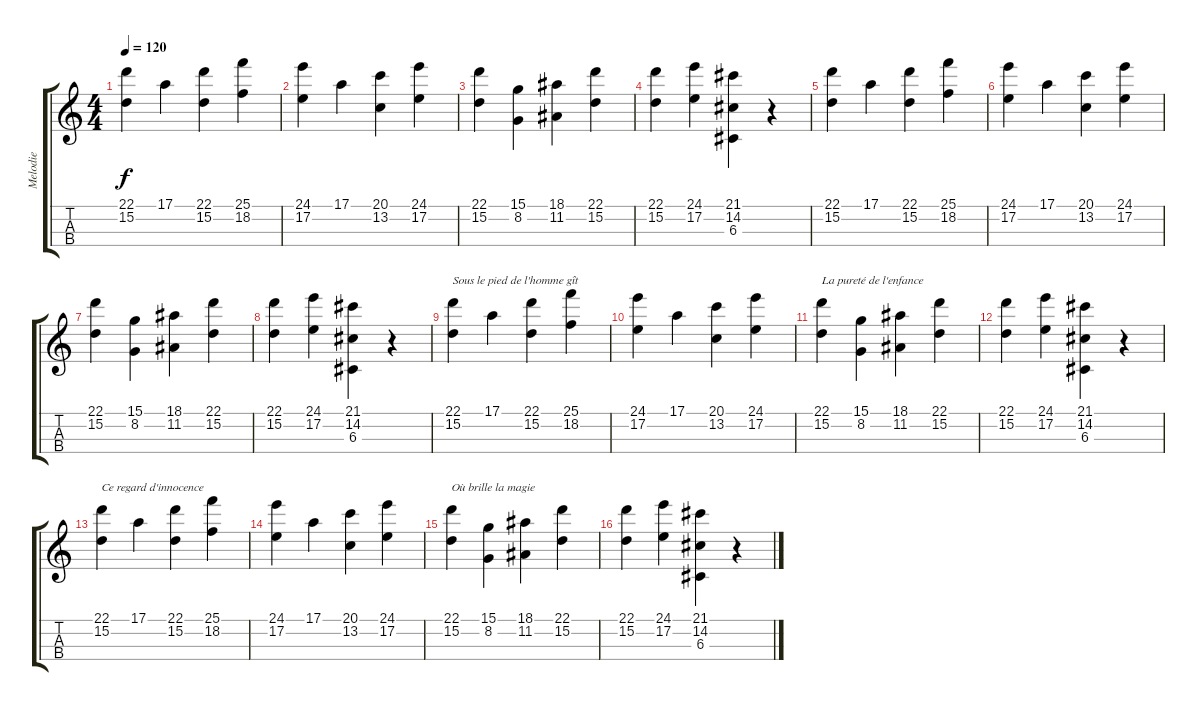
\track ("Melodie" "Melodie") {instrument vibraphone}
\staff {score tabs}
\tuning (E4 B3 G3 D3) {hide}
\ts (4 4)
\tempo 120
\clef g2
\ks c
(22.1 15.2).4{dy f} 17.1.4 (22.1 15.2).4 (25.1 18.2).4 |
(24.1 17.2).4 17.1.4 (20.1 13.2).4 (24.1 17.2).4 |
(22.1 15.2).4 (15.1 8.2).4 (18.1 11.2).4 (22.1 15.2).4 |
(22.1 15.2).4 (24.1 17.2).4 (21.1 14.2 6.3).4 r.4 |
(22.1 15.2).4 17.1.4 (22.1 15.2).4 (25.1 18.2).4 |
(24.1 17.2).4 17.1.4 (20.1 13.2).4 (24.1 17.2).4 |
(22.1 15.2).4 (15.1 8.2).4 (18.1 11.2).4 (22.1 15.2).4 |
(22.1 15.2).4 (24.1 17.2).4 (21.1 14.2 6.3).4 r.4 |
(22.1 15.2).4{txt "Sous le pied de l'homme gît"} 17.1.4 (22.1 15.2).4 (25.1 18.2).4 |
(24.1 17.2).4 17.1.4 (20.1 13.2).4 (24.1 17.2).4 |
(22.1 15.2).4{txt "La pureté de l'enfance"} (15.1 8.2).4 (18.1 11.2).4 (22.1 15.2).4 |
(22.1 15.2).4 (24.1 17.2).4 (21.1 14.2 6.3).4 r.4 |
(22.1 15.2).4{txt "Ce regard d'innocence"} 17.1.4 (22.1 15.2).4 (25.1 18.2).4 |
(24.1 17.2).4 17.1.4 (20.1 13.2).4 (24.1 17.2).4 |
(22.1 15.2).4{txt "Où brille la magie"} (15.1 8.2).4 (18.1 11.2).4 (22.1 15.2).4 |
(22.1 15.2).4 (24.1 17.2).4 (21.1 14.2 6.3).4 r.4
